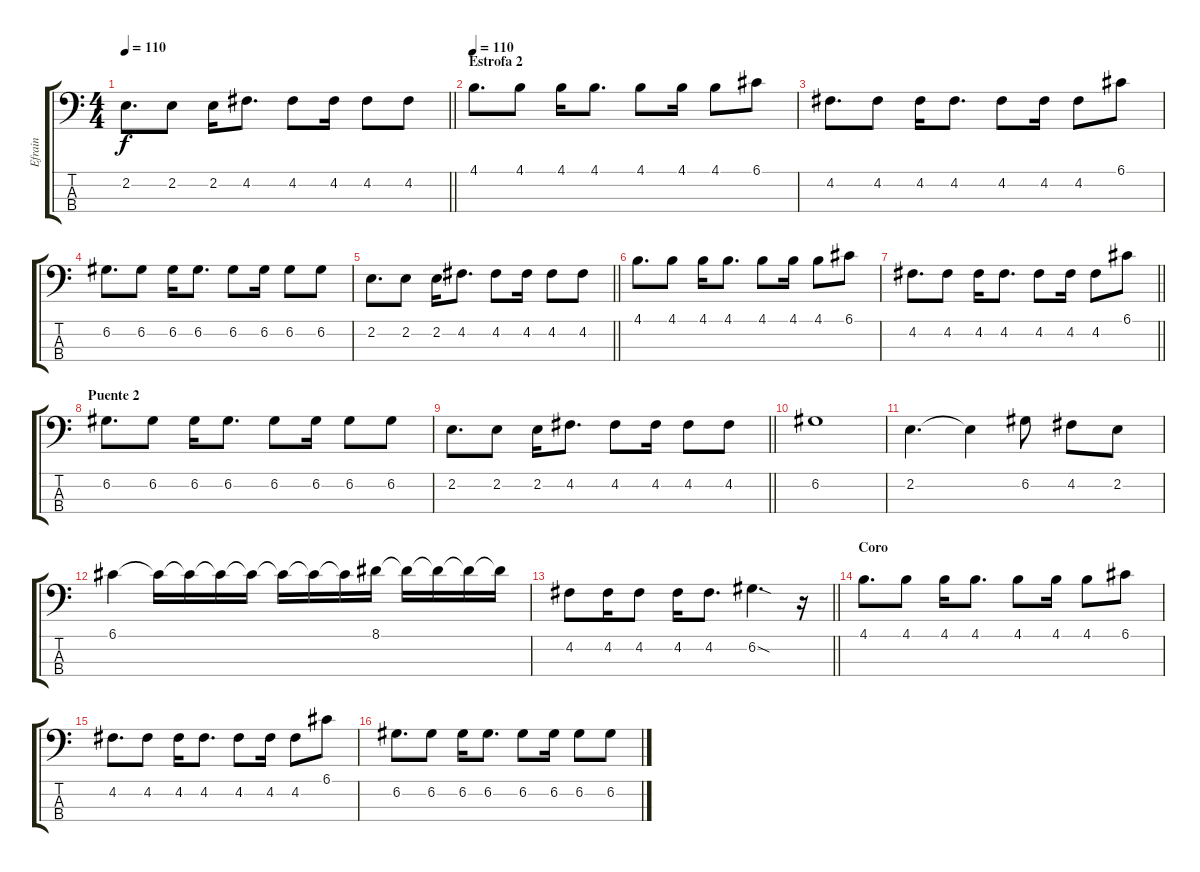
\track ("Efrain" "Efrain") {instrument electricbasspick}
\staff {score tabs}
\tuning (G2 D2 A1 E1) {hide}
\ts (4 4)
\tempo 110
\clef f4
\barLineRight lightlight
\ks c
2.2.8{d dy f} 2.2.8 2.2.16 4.2.8{d} 4.2.8 4.2.16 4.2.8 4.2.8 |
\section ("" "Estrofa 2")
\tempo 110
4.1.8{d} 4.1.8 4.1.16 4.1.8{d} 4.1.8 4.1.16 4.1.8 6.1.8 |
4.2.8{d} 4.2.8 4.2.16 4.2.8{d} 4.2.8 4.2.16 4.2.8 6.1.8 |
6.2.8{d} 6.2.8 6.2.16 6.2.8{d} 6.2.8 6.2.16 6.2.8 6.2.8 |
\barLineRight lightlight
2.2.8{d} 2.2.8 2.2.16 4.2.8{d} 4.2.8 4.2.16 4.2.8 4.2.8 |
4.1.8{d} 4.1.8 4.1.16 4.1.8{d} 4.1.8 4.1.16 4.1.8 6.1.8 |
\barLineRight lightlight
4.2.8{d} 4.2.8 4.2.16 4.2.8{d} 4.2.8 4.2.16 4.2.8 6.1.8 |
\section ("" "Puente 2")
6.2.8{d} 6.2.8 6.2.16 6.2.8{d} 6.2.8 6.2.16 6.2.8 6.2.8 |
\barLineRight lightlight
2.2.8{d} 2.2.8 2.2.16 4.2.8{d} 4.2.8 4.2.16 4.2.8 4.2.8 |
6.2.1 |
2.2.4{d} 2.2{t}.4 6.2.8 4.2.8 2.2.8 |
6.1.4 6.1{t}.16 6.1{t}.16 6.1{t}.16 6.1{t}.16 6.1{t}.16 6.1{t}.16 6.1{t}.16 8.1.16 8.1{t}.16 8.1{t}.16 8.1{t}.16 8.1{t}.16 |
\barLineRight lightlight
4.2.8 4.2.16 4.2.8 4.2.16 4.2.8{d} 6.2{sod}.4{d} r.16 |
\section ("" "Coro")
4.1.8{d} 4.1.8 4.1.16 4.1.8{d} 4.1.8 4.1.16 4.1.8 6.1.8 |
4.2.8{d} 4.2.8 4.2.16 4.2.8{d} 4.2.8 4.2.16 4.2.8 6.1.8 |
6.2.8{d} 6.2.8 6.2.16 6.2.8{d} 6.2.8 6.2.16 6.2.8 6.2.8
